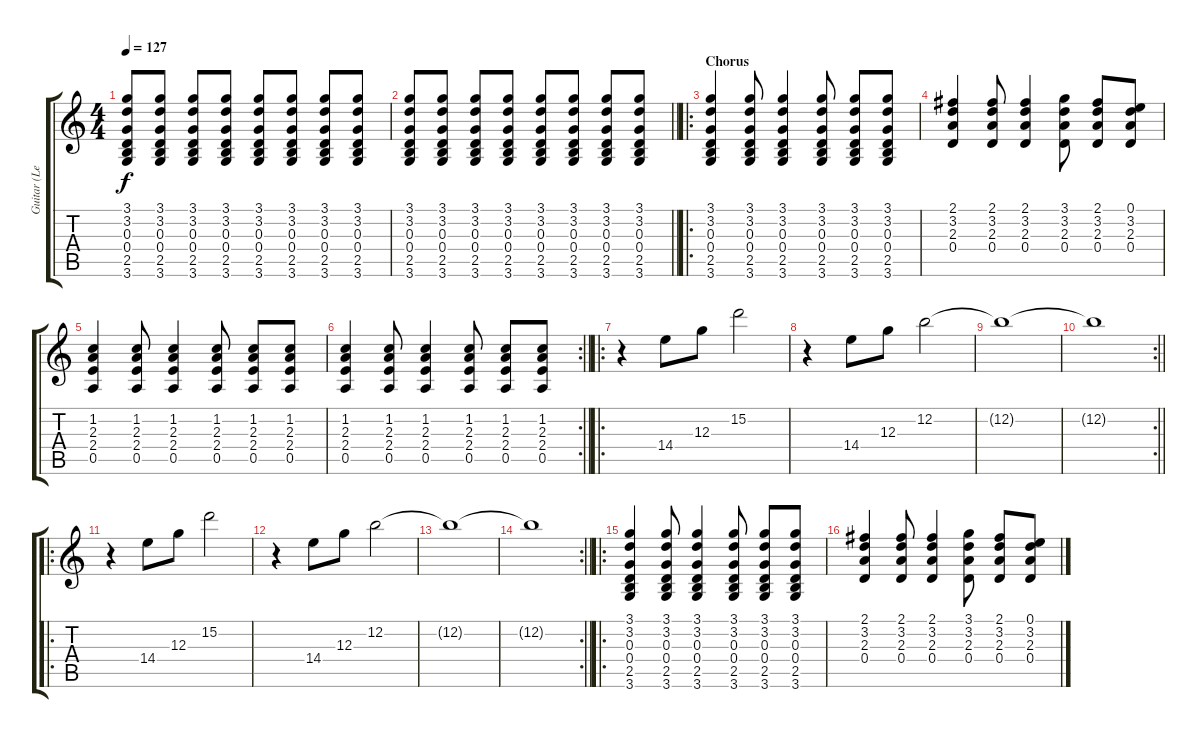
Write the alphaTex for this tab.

\track ("Guitar (Lead)" "Guitar (Le") {instrument electricguitarclean}
\staff {score tabs}
\tuning (E4 B3 G3 D3 A2 E2) {hide}
\ts (4 4)
\tempo 127
\clef g2
\ks c
(3.1 3.2 0.3 0.4 2.5 3.6).8{dy f} (3.1 3.2 0.3 0.4 2.5 3.6).8 (3.1 3.2 0.3 0.4 2.5 3.6).8 (3.1 3.2 0.3 0.4 2.5 3.6).8 (3.1 3.2 0.3 0.4 2.5 3.6).8 (3.1 3.2 0.3 0.4 2.5 3.6).8 (3.1 3.2 0.3 0.4 2.5 3.6).8 (3.1 3.2 0.3 0.4 2.5 3.6).8 |
\barLineRight lightlight
(3.1 3.2 0.3 0.4 2.5 3.6).8 (3.1 3.2 0.3 0.4 2.5 3.6).8 (3.1 3.2 0.3 0.4 2.5 3.6).8 (3.1 3.2 0.3 0.4 2.5 3.6).8 (3.1 3.2 0.3 0.4 2.5 3.6).8 (3.1 3.2 0.3 0.4 2.5 3.6).8 (3.1 3.2 0.3 0.4 2.5 3.6).8 (3.1 3.2 0.3 0.4 2.5 3.6).8 |
\ro
\section ("" "Chorus")
(3.1 3.2 0.3 0.4 2.5 3.6).4 (3.1 3.2 0.3 0.4 2.5 3.6).8 (3.1 3.2 0.3 0.4 2.5 3.6).4 (3.1 3.2 0.3 0.4 2.5 3.6).8 (3.1 3.2 0.3 0.4 2.5 3.6).8 (3.1 3.2 0.3 0.4 2.5 3.6).8 |
(2.1 3.2 2.3 0.4).4 (2.1 3.2 2.3 0.4).8 (2.1 3.2 2.3 0.4).4 (3.1 3.2 2.3 0.4).8 (2.1 3.2 2.3 0.4).8 (0.1 3.2 2.3 0.4).8 |
(1.2 2.3 2.4 0.5).4 (1.2 2.3 2.4 0.5).8 (1.2 2.3 2.4 0.5).4 (1.2 2.3 2.4 0.5).8 (1.2 2.3 2.4 0.5).8 (1.2 2.3 2.4 0.5).8 |
\rc 2
\barLineRight lightlight
(1.2 2.3 2.4 0.5).4 (1.2 2.3 2.4 0.5).8 (1.2 2.3 2.4 0.5).4 (1.2 2.3 2.4 0.5).8 (1.2 2.3 2.4 0.5).8 (1.2 2.3 2.4 0.5).8 |
\ro
r.4 14.4.8 12.3.8 15.2.2 |
r.4 14.4.8 12.3.8 12.2.2 |
12.2{t}.1 |
\rc 2
\barLineRight lightlight
12.2{t}.1 |
\ro
r.4 14.4.8 12.3.8 15.2.2 |
r.4 14.4.8 12.3.8 12.2.2 |
12.2{t}.1 |
\rc 2
\barLineRight lightlight
12.2{t}.1 |
\ro
(3.1 3.2 0.3 0.4 2.5 3.6).4 (3.1 3.2 0.3 0.4 2.5 3.6).8 (3.1 3.2 0.3 0.4 2.5 3.6).4 (3.1 3.2 0.3 0.4 2.5 3.6).8 (3.1 3.2 0.3 0.4 2.5 3.6).8 (3.1 3.2 0.3 0.4 2.5 3.6).8 |
(2.1 3.2 2.3 0.4).4 (2.1 3.2 2.3 0.4).8 (2.1 3.2 2.3 0.4).4 (3.1 3.2 2.3 0.4).8 (2.1 3.2 2.3 0.4).8 (0.1 3.2 2.3 0.4).8
